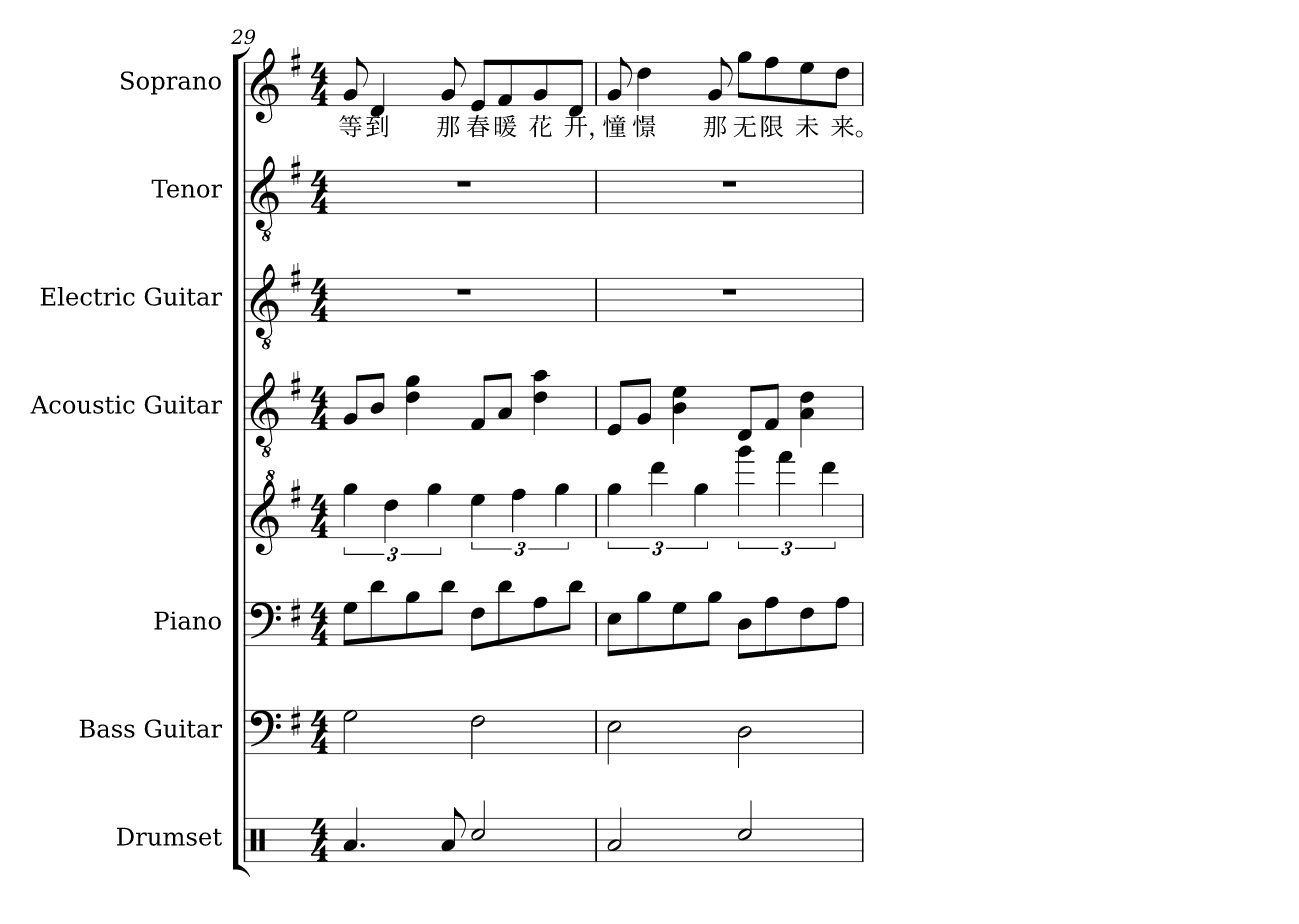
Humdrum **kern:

**kern	**kern	**kern	**kern	**kern	**kern	**kern	**kern	**text
*part7	*part6	*part5	*part5	*part4	*part3	*part2	*part1	*part1
*staff8	*staff7	*staff6	*staff5	*staff4	*staff3	*staff2	*staff1	*staff1
*I"Drumset	*I"Bass Guitar	*I"Piano	*	*I"Acoustic Guitar	*I"Electric Guitar	*I"Tenor	*I"Soprano	*
*I'Drs.	*I'B. Guit.	*I'Pno.	*	*I'Guit.	*I'El. Guit.	*I'T.	*I'S.	*
!!LO:PB:g=z
*clefX	*clefF4	*clefF4	*clefG^2	*clefGv2	*clefGv2	*clefGv2	*clefG2	*
*	*ITrd7c12	*	*	*	*	*	*	*
*k[]	*k[f#]	*k[f#]	*k[f#]	*k[f#]	*k[f#]	*k[f#]	*k[f#]	*
*M4/4	*M4/4	*M4/4	*M4/4	*M4/4	*M4/4	*M4/4	*M4/4	*
=29	=29	=29	=29	=29	=29	=29	=29	=29
!	!	!	!	!	!	!	!	!LO:LY:b
4.Ra/	2GG\	8G\L	6ggg\	8G/L	1r	1r	8g/	等
!	!	!	!	!	!	!	!	!LO:LY:b
.	.	8d\	.	8B/J	.	.	4d/	到
.	.	.	6ddd\	.	.	.	.	.
.	.	8B\	.	4d\ 4g\	.	.	.	.
.	.	.	6ggg\	.	.	.	.	.
!	!	!	!	!	!	!	!	!LO:LY:b
8Ra/	.	8d\J	.	.	.	.	8g/	那
!	!	!	!	!	!	!	!	!LO:LY:b
2Rcc/	2FF#\	8F#\L	6eee\	8F#/L	.	.	8e/L	春
!	!	!	!	!	!	!	!	!LO:LY:b
.	.	8d\	.	8A/J	.	.	8f#/	暖
.	.	.	6fff#\	.	.	.	.	.
!	!	!	!	!	!	!	!	!LO:LY:b
.	.	8A\	.	4d\ 4a\	.	.	8g/	花
.	.	.	6ggg\	.	.	.	.	.
!	!	!	!	!	!	!	!	!LO:LY:b
.	.	8d\J	.	.	.	.	8d/J	开，
=30	=30	=30	=30	=30	=30	=30	=30	=30
!	!	!	!	!	!	!	!	!LO:LY:b
2Ra/	2EE\	8E\L	6ggg\	8E/L	1r	1r	8g/	憧
!	!	!	!	!	!	!	!	!LO:LY:b
.	.	8B\	.	8G/J	.	.	4dd\	憬
.	.	.	6dddd\	.	.	.	.	.
.	.	8G\	.	4B\ 4e\	.	.	.	.
.	.	.	6ggg\	.	.	.	.	.
!	!	!	!	!	!	!	!	!LO:LY:b
.	.	8B\J	.	.	.	.	8g/	那
!	!	!	!	!	!	!	!	!LO:LY:b
2Rcc/	2DD\	8D\L	6gggg\	8D/L	.	.	8gg\L	无
!	!	!	!	!	!	!	!	!LO:LY:b
.	.	8A\	.	8F#/J	.	.	8ff#\	限
.	.	.	6ffff#\	.	.	.	.	.
!	!	!	!	!	!	!	!	!LO:LY:b
.	.	8F#\	.	4A\ 4d\	.	.	8ee\	未
.	.	.	6dddd\	.	.	.	.	.
!	!	!	!	!	!	!	!	!LO:LY:b
.	.	8A\J	.	.	.	.	8dd\J	来。
=	=	=	=	=	=	=	=	=
*-	*-	*-	*-	*-	*-	*-	*-	*-
